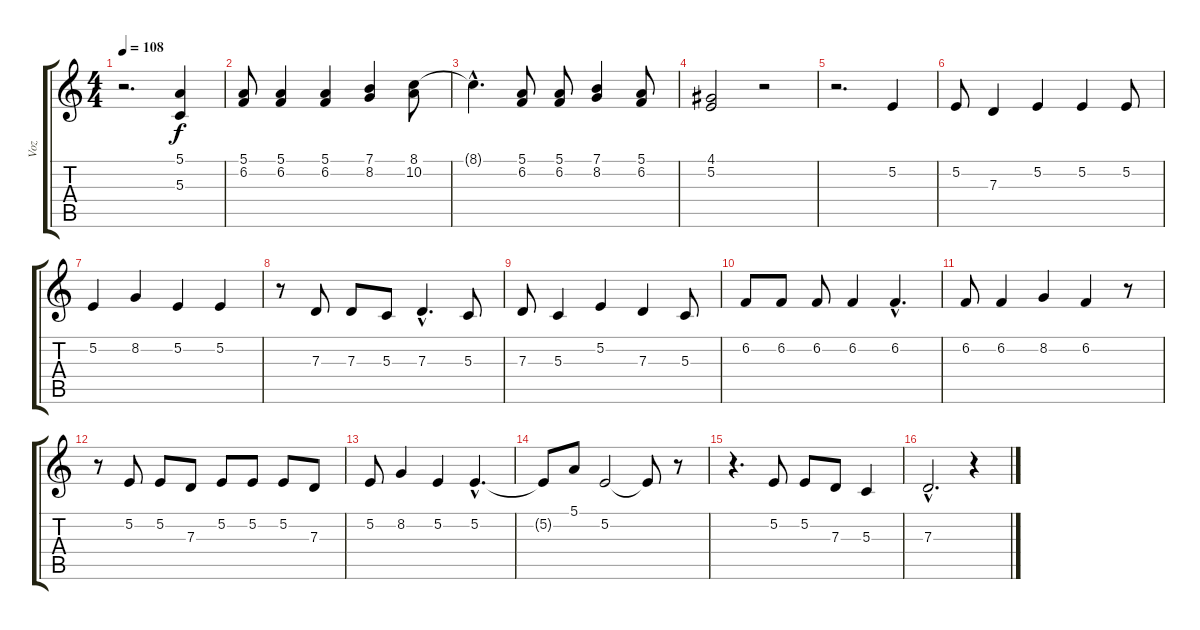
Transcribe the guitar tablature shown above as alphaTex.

\track ("Voz" "Voz") {instrument honkytonkpiano}
\staff {score tabs}
\tuning (E4 B3 G3 D3 A2 E2) {hide}
\ts (4 4)
\tempo 108
\clef g2
\ks c
r.2{d dy f} (5.1 5.3).4 |
(5.1 6.2).8 (5.1 6.2).4 (5.1 6.2).4 (7.1 8.2).4 (8.1 10.2).8 |
8.1{hac t}.4{d} (5.1 6.2).8 (5.1 6.2).8 (7.1 8.2).4 (5.1 6.2).8 |
(4.1 5.2).2 r.2 |
r.2{d} 5.2.4 |
5.2.8 7.3.4 5.2.4 5.2.4 5.2.8 |
5.2.4 8.2.4 5.2.4 5.2.4 |
r.8 7.3.8 7.3.8 5.3.8 7.3{hac}.4{d} 5.3.8 |
7.3.8 5.3.4 5.2.4 7.3.4 5.3.8 |
6.2.8 6.2.8 6.2.8 6.2.4 6.2{hac}.4{d} |
6.2.8 6.2.4 8.2.4 6.2.4 r.8 |
r.8 5.2.8 5.2.8 7.3.8 5.2.8 5.2.8 5.2.8 7.3.8 |
5.2.8 8.2.4 5.2.4 5.2{hac}.4{d} |
5.2{t}.8 5.1.8 5.2.2 5.2{t}.8 r.8 |
r.4{d} 5.2.8 5.2.8 7.3.8 5.3.4 |
7.3{hac}.2{d} r.4
